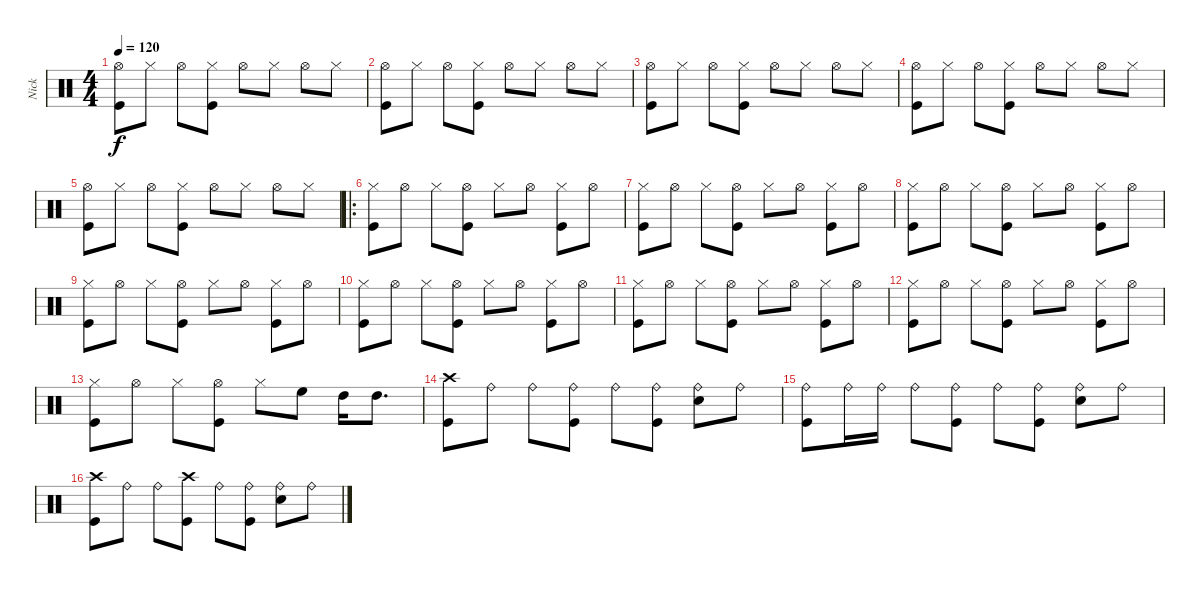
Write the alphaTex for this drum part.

\track ("Nick" "Nick") {instrument percussion}
\staff {score}
\articulation defaults
\ts (4 4)
\tempo 120
\clef neutral
\ks c
("Kick (hit)" "Hi-Hat (open)").8{dy f} "Hi-Hat (closed)".8 "Hi-Hat (open)".8 ("Kick (hit)" "Hi-Hat (closed)").8 "Hi-Hat (open)".8 "Hi-Hat (closed)".8 "Hi-Hat (open)".8 "Hi-Hat (closed)".8 |
("Kick (hit)" "Hi-Hat (open)").8 "Hi-Hat (closed)".8 "Hi-Hat (open)".8 ("Kick (hit)" "Hi-Hat (closed)").8 "Hi-Hat (open)".8 "Hi-Hat (closed)".8 "Hi-Hat (open)".8 "Hi-Hat (closed)".8 |
("Kick (hit)" "Hi-Hat (open)").8 "Hi-Hat (closed)".8 "Hi-Hat (open)".8 ("Kick (hit)" "Hi-Hat (closed)").8 "Hi-Hat (open)".8 "Hi-Hat (closed)".8 "Hi-Hat (open)".8 "Hi-Hat (closed)".8 |
("Kick (hit)" "Hi-Hat (open)").8 "Hi-Hat (closed)".8 "Hi-Hat (open)".8 ("Kick (hit)" "Hi-Hat (closed)").8 "Hi-Hat (open)".8 "Hi-Hat (closed)".8 "Hi-Hat (open)".8 "Hi-Hat (closed)".8 |
("Kick (hit)" "Hi-Hat (open)").8 "Hi-Hat (closed)".8 "Hi-Hat (open)".8 ("Kick (hit)" "Hi-Hat (closed)").8 "Hi-Hat (open)".8 "Hi-Hat (closed)".8 "Hi-Hat (open)".8 "Hi-Hat (closed)".8 |
\ro
("Kick (hit)" "Hi-Hat (closed)").8 "Hi-Hat (open)".8 "Hi-Hat (closed)".8 ("Kick (hit)" "Hi-Hat (open)").8 "Hi-Hat (closed)".8 "Hi-Hat (open)".8 ("Kick (hit)" "Hi-Hat (closed)").8 "Hi-Hat (open)".8 |
("Kick (hit)" "Hi-Hat (closed)").8 "Hi-Hat (open)".8 "Hi-Hat (closed)".8 ("Kick (hit)" "Hi-Hat (open)").8 "Hi-Hat (closed)".8 "Hi-Hat (open)".8 ("Kick (hit)" "Hi-Hat (closed)").8 "Hi-Hat (open)".8 |
("Kick (hit)" "Hi-Hat (closed)").8 "Hi-Hat (open)".8 "Hi-Hat (closed)".8 ("Kick (hit)" "Hi-Hat (open)").8 "Hi-Hat (closed)".8 "Hi-Hat (open)".8 ("Kick (hit)" "Hi-Hat (closed)").8 "Hi-Hat (open)".8 |
("Kick (hit)" "Hi-Hat (closed)").8 "Hi-Hat (open)".8 "Hi-Hat (closed)".8 ("Kick (hit)" "Hi-Hat (open)").8 "Hi-Hat (closed)".8 "Hi-Hat (open)".8 ("Kick (hit)" "Hi-Hat (closed)").8 "Hi-Hat (open)".8 |
("Kick (hit)" "Hi-Hat (closed)").8 "Hi-Hat (open)".8 "Hi-Hat (closed)".8 ("Kick (hit)" "Hi-Hat (open)").8 "Hi-Hat (closed)".8 "Hi-Hat (open)".8 ("Kick (hit)" "Hi-Hat (closed)").8 "Hi-Hat (open)".8 |
("Kick (hit)" "Hi-Hat (closed)").8 "Hi-Hat (open)".8 "Hi-Hat (closed)".8 ("Kick (hit)" "Hi-Hat (open)").8 "Hi-Hat (closed)".8 "Hi-Hat (open)".8 ("Kick (hit)" "Hi-Hat (closed)").8 "Hi-Hat (open)".8 |
("Kick (hit)" "Hi-Hat (closed)").8 "Hi-Hat (open)".8 "Hi-Hat (closed)".8 ("Kick (hit)" "Hi-Hat (open)").8 "Hi-Hat (closed)".8 "Hi-Hat (open)".8 ("Kick (hit)" "Hi-Hat (closed)").8 "Hi-Hat (open)".8 |
("Kick (hit)" "Hi-Hat (closed)").8 "Hi-Hat (open)".8 "Hi-Hat (closed)".8 ("Kick (hit)" "Hi-Hat (open)").8 "Hi-Hat (closed)".8 "High Floor Tom (hit)".8 "High Tom (hit)".16 "High Tom (hit)".8{d} |
("Kick (hit)" "Crash high (hit)").8 "Ride (bell)".8 "Ride (bell)".8 ("Kick (hit)" "Ride (bell)").8 "Ride (bell)".8 ("Kick (hit)" "Ride (bell)").8 ("Ride (bell)" "Snare (hit) 2").8 "Ride (bell)".8 |
("Kick (hit)" "Ride (bell)").8 "Ride (bell)".16 "Ride (bell)".16 "Ride (bell)".8 ("Kick (hit)" "Ride (bell)").8 "Ride (bell)".8 ("Kick (hit)" "Ride (bell)").8 ("Ride (bell)" "Snare (hit) 2").8 "Ride (bell)".8 |
("Kick (hit)" "Crash high (hit)").8 "Ride (bell)".8 "Ride (bell)".8 ("Kick (hit)" "Crash high (hit)").8 "Ride (bell)".8 ("Kick (hit)" "Ride (bell)").8 ("Ride (bell)" "Snare (hit) 2").8 "Ride (bell)".8
